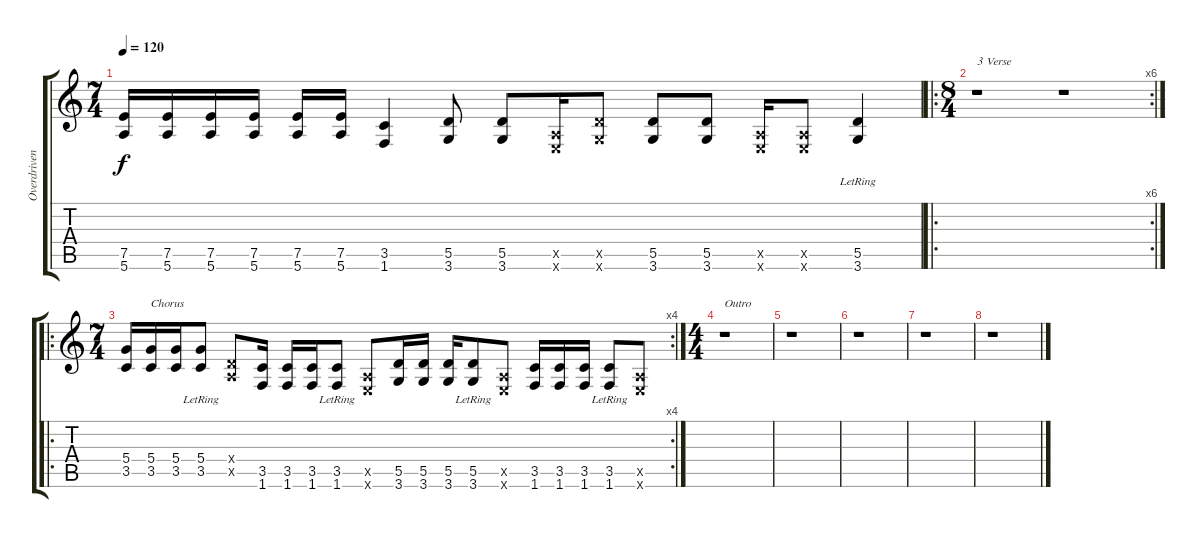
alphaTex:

\track ("Overdriven Guitar" "Overdriven") {instrument overdrivenguitar}
\staff {score tabs}
\tuning (E4 B3 G3 D3 A2 E2) {hide}
\ts (7 4)
\tempo 120
\clef g2
\ks c
(7.5 5.6).16{dy f} (7.5 5.6).16 (7.5 5.6).16 (7.5 5.6).16 (7.5 5.6).16 (7.5 5.6).16 (3.5 1.6).4 (5.5 3.6).8 (5.5 3.6).8 (0.5{x} 0.6{x}).16 (5.5{x} 3.6{x}).8 (5.5 3.6).8 (5.5 3.6).8 (0.5{x} 0.6{x}).16 (0.5{x} 0.6{x}).8 (5.5 3.6{lr}).4 |
\ro
\rc 6
\ts (8 4)
r.1{txt "3 Verse"} r.1 |
\ro
\rc 4
\ts (7 4)
(5.4 3.5).16 (5.4 3.5).16{txt "Chorus"} (5.4 3.5).16 (5.4{lr} 3.5{lr}).8 (0.4{x} 0.5{x}).8 (3.5 1.6).16 (3.5 1.6).16 (3.5 1.6).16 (3.5{lr} 1.6{lr}).8 (0.5{x} 0.6{x}).8 (5.5 3.6).16 (5.5 3.6).16 (5.5 3.6).16 (5.5{lr} 3.6{lr}).8 (0.5{x} 0.6{x}).8 (3.5 1.6).16 (3.5 1.6).16 (3.5 1.6).16 (3.5{lr} 1.6{lr}).8 (0.5{x} 0.6{x}).8 |
\ts (4 4)
r.1{txt "Outro"} |
r.1 |
r.1 |
r.1 |
r.1
